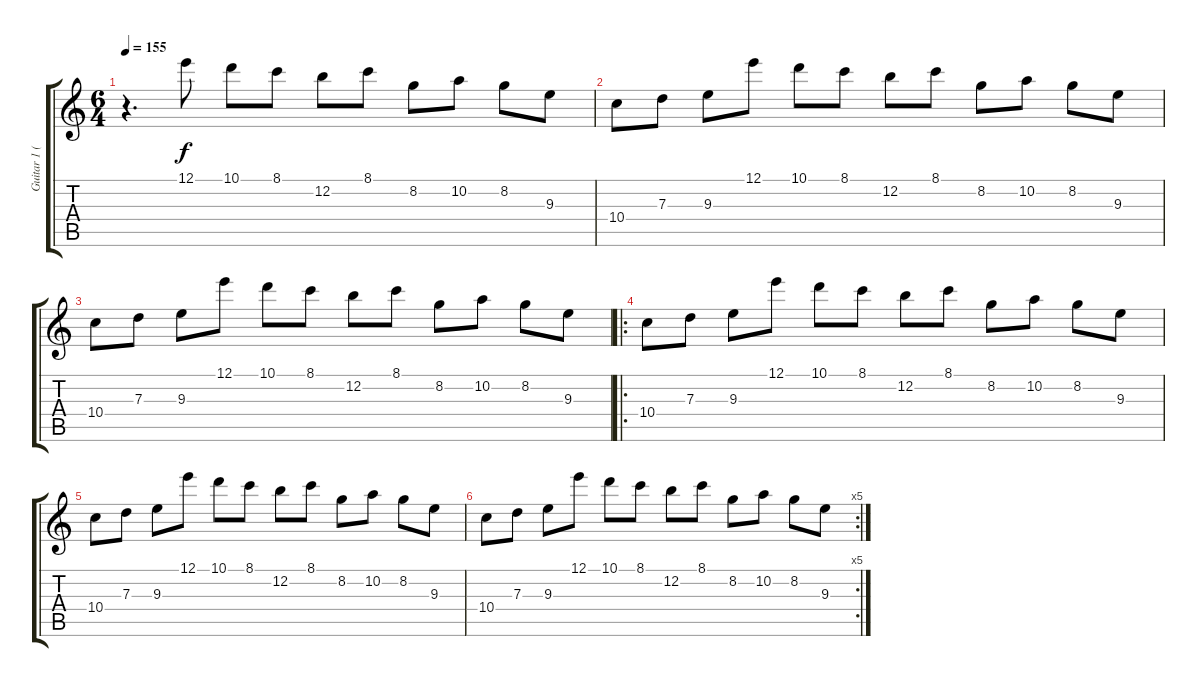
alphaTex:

\track ("Guitar 1 (Delay 2)" "Guitar 1 (") {instrument electricguitarclean}
\staff {score tabs}
\tuning (E4 B3 G3 D3 A2 E2) {hide}
\ts (6 4)
\tempo 155
\clef g2
\ks c
r.4{d dy f instrument electricguitarclean} 12.1.8 10.1.8 8.1.8 12.2.8 8.1.8 8.2.8 10.2.8 8.2.8 9.3.8 |
10.4.8 7.3.8 9.3.8 12.1.8 10.1.8 8.1.8 12.2.8 8.1.8 8.2.8 10.2.8 8.2.8 9.3.8 |
10.4.8 7.3.8 9.3.8 12.1.8 10.1.8 8.1.8 12.2.8 8.1.8 8.2.8 10.2.8 8.2.8 9.3.8 |
\ro
10.4.8 7.3.8 9.3.8 12.1.8 10.1.8 8.1.8 12.2.8 8.1.8 8.2.8 10.2.8 8.2.8 9.3.8 |
10.4.8 7.3.8 9.3.8 12.1.8 10.1.8 8.1.8 12.2.8 8.1.8 8.2.8 10.2.8 8.2.8 9.3.8 |
\rc 5
10.4.8 7.3.8 9.3.8 12.1.8 10.1.8 8.1.8 12.2.8 8.1.8 8.2.8 10.2.8 8.2.8 9.3.8
